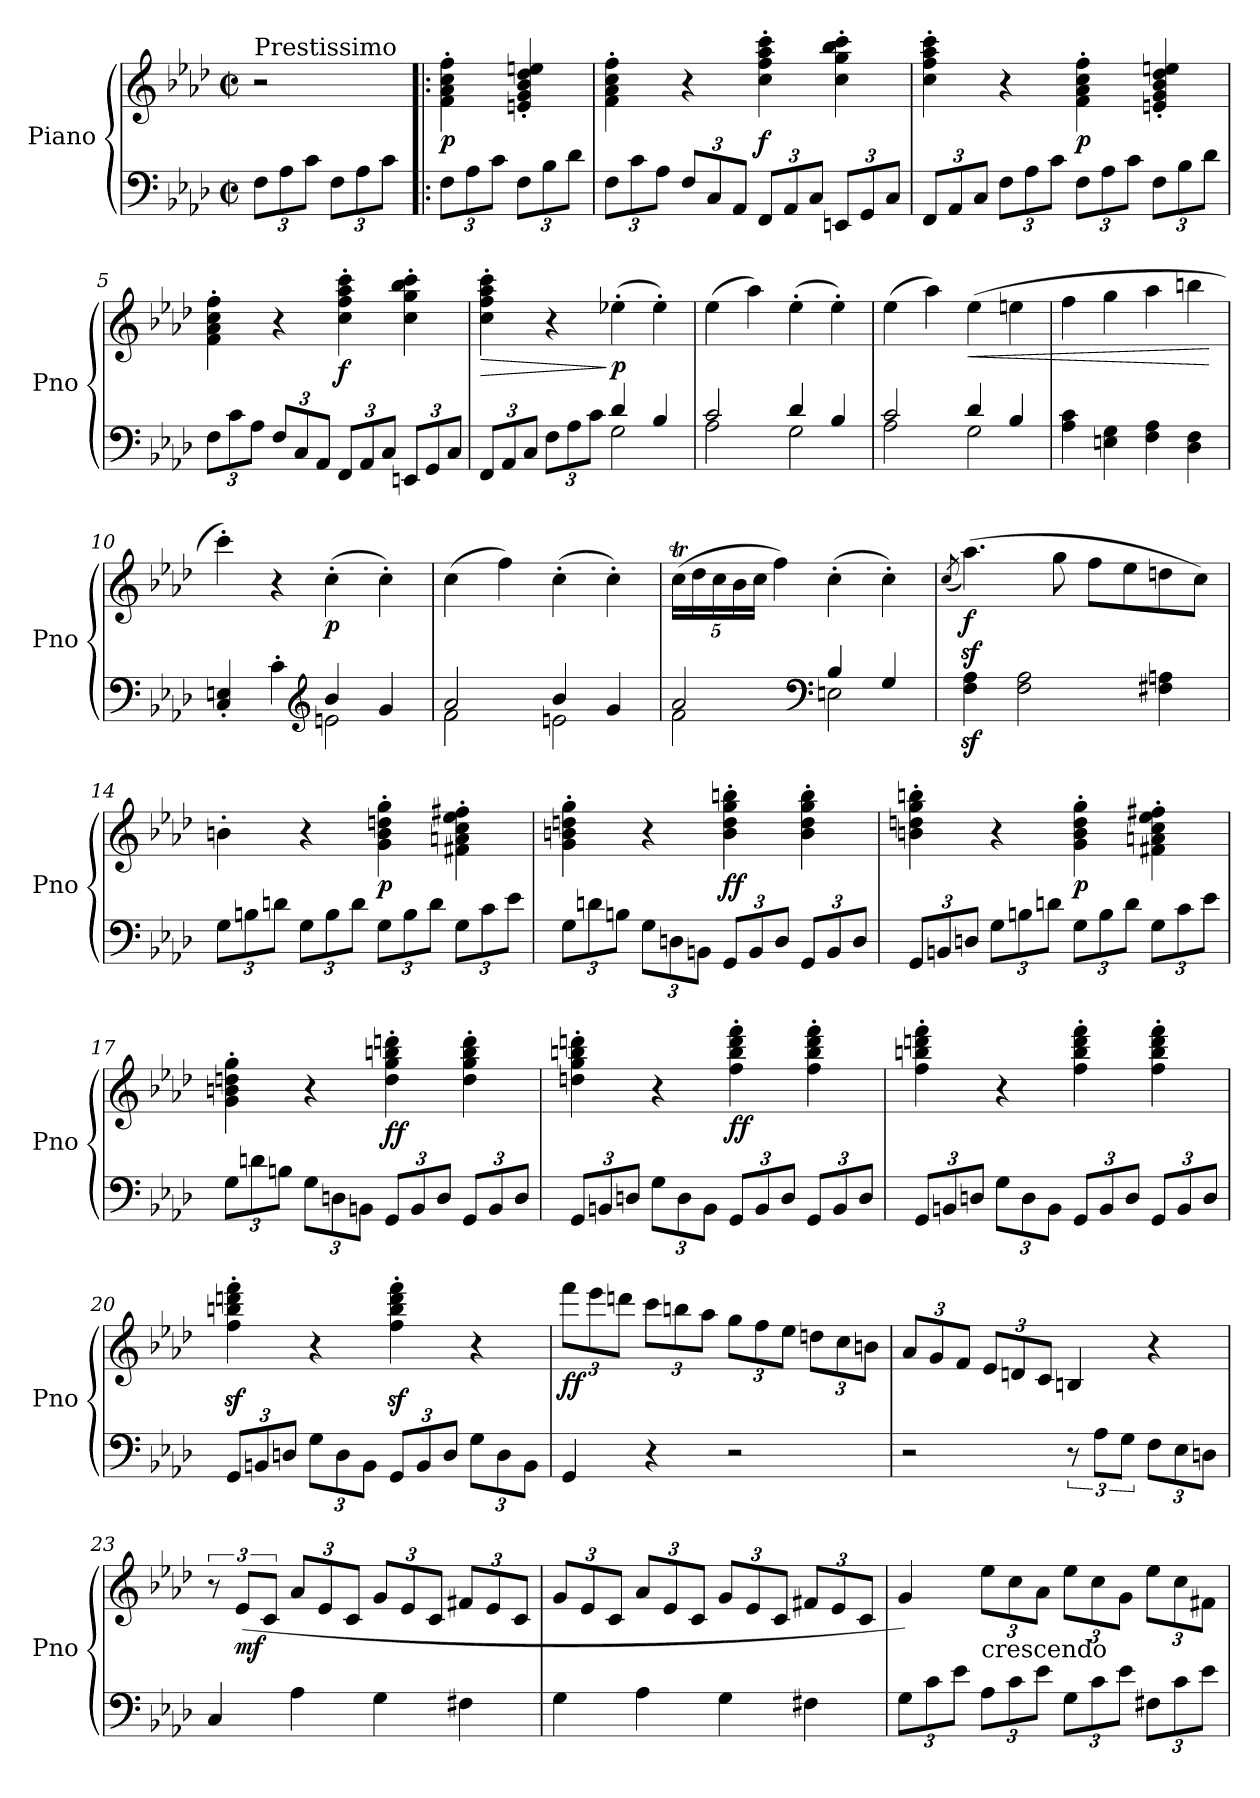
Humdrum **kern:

**kern	**kern	**dynam
*part1	*part1	*part1
*staff2	*staff1	*staff1/2
*I"Piano	*	*
*I'Pno	*	*
*clefF4	*clefG2	*
*k[b-e-a-d-]	*k[b-e-a-d-]	*
*A-:	*A-:	*
*M2/2	*M2/2	*
*met(c|)	*met(c|)	*
*Xbrackettup	*	*
=1	=1	=1
!	!LO:TX:a:t=Prestissimo	!
!	!	!LO:DY:a=2
!	!	!LO:DY:n=1:b=2
12F\L	2r	p mf
12A-\	.	.
12c\J	.	.
12F\L	.	.
12A-\	.	.
12c\J	.	.
=2!|:	=2!|:	=2!|:
!	!	!LO:DY:b
12F\L	4f\' 4a-\' 4cc\' 4ff\'	p
12A-\	.	.
12c\J	.	.
12F\L	4en/' 4g/' 4b-/' 4dd-/' 4een/'	.
12B-\	.	.
12d-\J	.	.
=3	=3	=3
12F\L	4f\' 4a-\' 4cc\' 4ff\'	.
12c\	.	.
12A-\J	.	.
12F/L	4r	.
12C/	.	.
12AA-/J	.	.
!	!	!LO:DY:a=2
12FF/L	4cc\' 4ff\' 4aa-\' 4ccc\'	f
12AA-/	.	.
12C/J	.	.
12EEn/L	4cc\' 4gg\' 4bb-\' 4ccc\'	.
12GG/	.	.
12C/J	.	.
=4	=4	=4
12FF/L	4cc\' 4ff\' 4aa-\' 4ccc\'	.
12AA-/	.	.
12C/J	.	.
12F\L	4r	.
12A-\	.	.
12c\J	.	.
!	!	!LO:DY:b
12F\L	4f\' 4a-\' 4cc\' 4ff\'	p
12A-\	.	.
12c\J	.	.
12F\L	4en/' 4g/' 4b-/' 4dd-/' 4een/'	.
12B-\	.	.
12d-\J	.	.
!!LO:LB:g=z
=5	=5	=5
12F\L	4f\' 4a-\' 4cc\' 4ff\'	.
12c\	.	.
12A-\J	.	.
12F/L	4r	.
12C/	.	.
12AA-/J	.	.
!	!	!LO:DY:b
12FF/L	4cc\' 4ff\' 4aa-\' 4ccc\'	f
12AA-/	.	.
12C/J	.	.
12EEn/L	4cc\' 4gg\' 4bb-\' 4ccc\'	.
12GG/	.	.
12C/J	.	.
=6	=6	=6
*^	*	*
!	!	!	!LO:HP:b
12FF/L	2ryy	4cc\' 4ff\' 4aa-\' 4ccc\'	>
12AA-/	.	.	.
12C/J	.	.	.
12F\L	.	4r	.
12A-\	.	.	.
12c\J	.	.	.
!	!	!	!LO:DY:n=1:b
4d-/	2G\	(4ee-X'\	] p
4B-/	.	4ee-'\)	.
=7	=7	=7	=7
2c/	2A-\	(4ee-\	.
.	.	4aa-\)	.
4d-/	2G\	(4ee-'\	.
4B-/	.	4ee-'\)	.
=8	=8	=8	=8
2c/	2A-\	(4ee-\	.
.	.	4aa-\)	.
!	!	!	!LO:HP:b
4d-/	2G\	(4ee-\	<
4B-/	.	4een\	.
*v	*v	*	*
=9	=9	=9
4A-\ 4c\	4ff\	.
4En\ 4G\	4gg\	.
4F\ 4A-\	4aa-\	.
4D-\ 4F\	4bbn\	.
.	.	[
=10	=10	=10
*^	*	*
4C/' 4En/'	2ryy	4ccc'\)	.
4c'\	.	4r	.
*clefG2	*	*	*
!	!	!	!LO:DY:b
4b-/	2en\	(4cc'\	p
4g/	.	4cc'\)	.
=11	=11	=11	=11
2a-/	2f\	(4cc\	.
.	.	4ff\)	.
4b-/	2en\	(4cc'\	.
4g/	.	4cc'\)	.
!!LO:LB:g=z
=12	=12	=12	=12
*	*	*Xbrackettup	*
2a-/	2f\	(20cct\LL	.
.	.	20dd-\	.
.	.	20cc\	.
.	.	20b-\	.
.	.	20cc\JJ	.
.	.	4ff\)	.
*clefF4	*	*	*
4B-/	2En\	(4cc'\	.
4G/	.	4cc'\)	.
*v	*v	*	*
=13	=13	=13
.	(8qcc/	.
!	!	!LO:DY:b
4F\z< 4A-\z<	(4.aa-z<\)	f
2F\ 2A-\	.	.
.	8gg\	.
.	8ff\L	.
.	8ee-\	.
4F#X\ 4An\	8ddn\	.
.	8cc\J)	.
=14	=14	=14
12G\L	4bn'\	.
12Bn\	.	.
12dn\J	.	.
12G\L	4r	.
12B\	.	.
12d\J	.	.
!	!	!LO:DY:b
12G\L	4g\' 4b\' 4ddn\' 4gg\'	p
12B\	.	.
12d\J	.	.
12G\L	4f#X\' 4an\' 4cc\' 4ee-\' 4ff#X\'	.
12c\	.	.
12e-\J	.	.
=15	=15	=15
12G\L	4g\' 4bn\' 4ddn\' 4gg\'	.
12dn\	.	.
12Bn\J	.	.
12G\L	4r	.
12Dn\	.	.
12BBn\J	.	.
!	!	!LO:DY:b
12GG/L	4b\' 4dd\' 4gg\' 4bbn\'	ff
12BB/	.	.
12D/J	.	.
12GG/L	4b\' 4dd\' 4gg\' 4bb\'	.
12BB/	.	.
12D/J	.	.
!!LO:LB:g=z
=16	=16	=16
12GG/L	4bn\' 4ddn\' 4gg\' 4bbn\'	.
12BBn/	.	.
12Dn/J	.	.
12G\L	4r	.
12Bn\	.	.
12dn\J	.	.
!	!	!LO:DY:b
12G\L	4g\' 4b\' 4dd\' 4gg\'	p
12B\	.	.
12d\J	.	.
12G\L	4f#X\' 4an\' 4cc\' 4ee-\' 4ff#X\'	.
12c\	.	.
12e-\J	.	.
=17	=17	=17
12G\L	4g\' 4bn\' 4ddn\' 4gg\'	.
12dn\	.	.
12Bn\J	.	.
12G\L	4r	.
12Dn\	.	.
12BBn\J	.	.
!	!	!LO:DY:b
12GG/L	4dd\' 4gg\' 4bbn\' 4dddn\'	ff
12BB/	.	.
12D/J	.	.
12GG/L	4dd\' 4gg\' 4bb\' 4ddd\'	.
12BB/	.	.
12D/J	.	.
=18	=18	=18
12GG/L	4ddn\' 4gg\' 4bbn\' 4dddn\'	.
12BBn/	.	.
12Dn/J	.	.
12G\L	4r	.
12D\	.	.
12BB\J	.	.
!	!	!LO:DY:b
12GG/L	4ff\' 4bb\' 4ddd\' 4fff\'	ff
12BB/	.	.
12D/J	.	.
12GG/L	4ff\' 4bb\' 4ddd\' 4fff\'	.
12BB/	.	.
12D/J	.	.
!!LO:LB:g=z
=19	=19	=19
12GG/L	4ff\' 4bbn\' 4dddn\' 4fff\'	.
12BBn/	.	.
12Dn/J	.	.
12G\L	4r	.
12D\	.	.
12BB\J	.	.
12GG/L	4ff\' 4bb\' 4ddd\' 4fff\'	.
12BB/	.	.
12D/J	.	.
12GG/L	4ff\' 4bb\' 4ddd\' 4fff\'	.
12BB/	.	.
12D/J	.	.
=20	=20	=20
12GG/L	4ff\z<' 4bbn\z<' 4dddn\z<' 4fff\z<'	.
12BBn/	.	.
12Dn/J	.	.
12G\L	4r	.
12D\	.	.
12BB\J	.	.
12GG/L	4ff\z<' 4bb\z<' 4ddd\z<' 4fff\z<'	.
12BB/	.	.
12D/J	.	.
12G\L	4r	.
12D\	.	.
12BB\J	.	.
=21	=21	=21
!	!	!LO:DY:b
4GG/	12fff\L	ff
.	12eee-\	.
.	12dddn\J	.
4r	12ccc\L	.
.	12bbn\	.
.	12aa-\J	.
2r	12gg\L	.
.	12ff\	.
.	12ee-\J	.
.	12ddn\L	.
.	12cc\	.
.	12bn\J	.
!!LO:LB:g=z
=22	=22	=22
2r	12a-/L	.
.	12g/	.
.	12f/J	.
.	12e-/L	.
.	12dn/	.
.	12c/J	.
*brackettup	*	*
12r	4Bn/	.
12A-\L	.	.
12G\J	.	.
*Xbrackettup	*	*
12F\L	4r	.
12E-\	.	.
12Dn\J	.	.
=23	=23	=23
*	*brackettup	*
4C/	12r	.
!	!	!LO:DY:b
.	(12e-/L	mf
.	12c/J	.
*	*Xbrackettup	*
4A-\	12a-/L	.
.	12e-/	.
.	12c/J	.
4G\	12g/L	.
.	12e-/	.
.	12c/J	.
4F#X\	12f#X/L	.
.	12e-/	.
.	12c/J	.
=24	=24	=24
4G\	12g/L	.
.	12e-/	.
.	12c/J	.
4A-\	12a-/L	.
.	12e-/	.
.	12c/J	.
4G\	12g/L	.
.	12e-/	.
.	12c/J	.
4F#X\	12f#X/L	.
.	12e-/	.
.	12c/J	.
!!LO:PB:g=z
=25	=25	=25
12G\L	4g/)	.
12c\	.	.
12e-\J	.	.
!	!LO:TX:b:t=crescendo	!
12A-\L	12ee-\L	.
12c\	12cc\	.
12e-\J	12a-\J	.
12G\L	12ee-\L	.
12c\	12cc\	.
12e-\J	12g\J	.
12F#X\L	12ee-\L	.
12c\	12cc\	.
12e-\J	12f#X\J	.
=	=	=
*-	*-	*-
